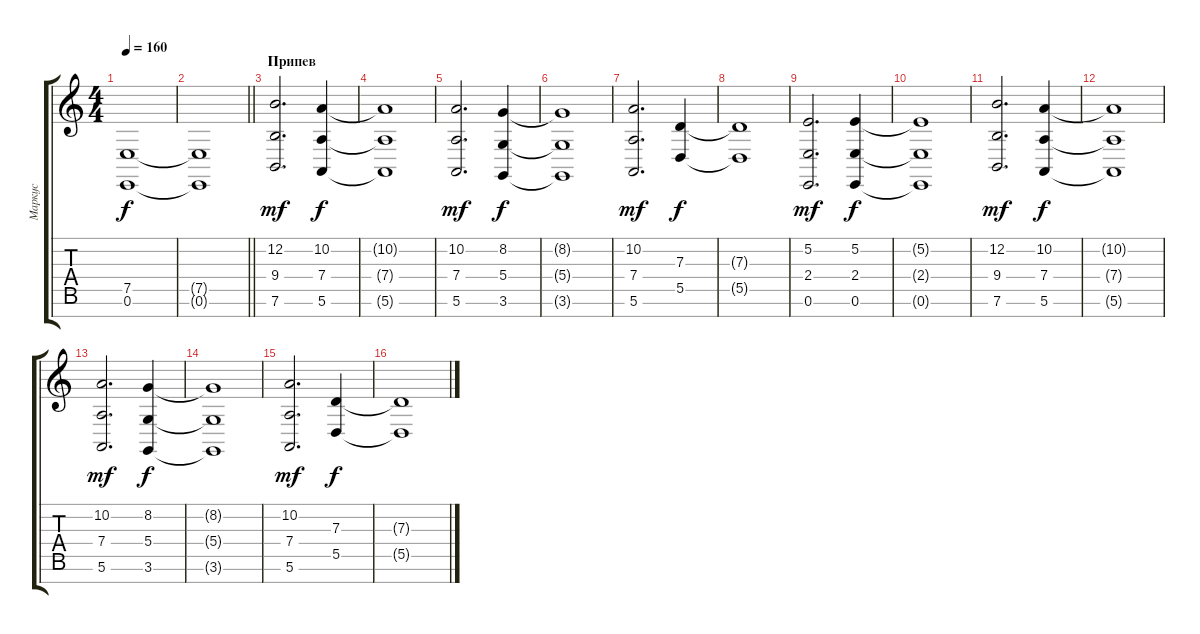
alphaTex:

\track ("Маркус" "Маркус") {instrument stringensemble1}
\staff {score tabs}
\tuning (E4 B3 G3 D3 A2 E2 B1) {hide}
\ts (4 4)
\tempo 160
\clef g2
\ks c
(7.5 0.6{t}).1{dy f} |
\barLineRight lightlight
(7.5{t} 0.6{t}).1 |
\section ("" "Припев")
(12.2 9.4 7.6).2{d dy mf} (10.2 7.4 5.6).4{dy f} |
(10.2{t} 7.4{t} 5.6{t}).1 |
(10.2 7.4 5.6).2{d dy mf} (8.2 5.4 3.6).4{dy f} |
(8.2{t} 5.4{t} 3.6{t}).1 |
(10.2 7.4 5.6).2{d dy mf} (7.3 5.5).4{dy f} |
(7.3{t} 5.5{t}).1 |
(5.2 2.4 0.6).2{d dy mf} (5.2 2.4 0.6).4{dy f} |
(5.2{t} 2.4{t} 0.6{t}).1 |
(12.2 9.4 7.6).2{d dy mf} (10.2 7.4 5.6).4{dy f} |
(10.2{t} 7.4{t} 5.6{t}).1 |
(10.2 7.4 5.6).2{d dy mf} (8.2 5.4 3.6).4{dy f} |
(8.2{t} 5.4{t} 3.6{t}).1 |
(10.2 7.4 5.6).2{d dy mf} (7.3 5.5).4{dy f} |
(7.3{t} 5.5{t}).1
